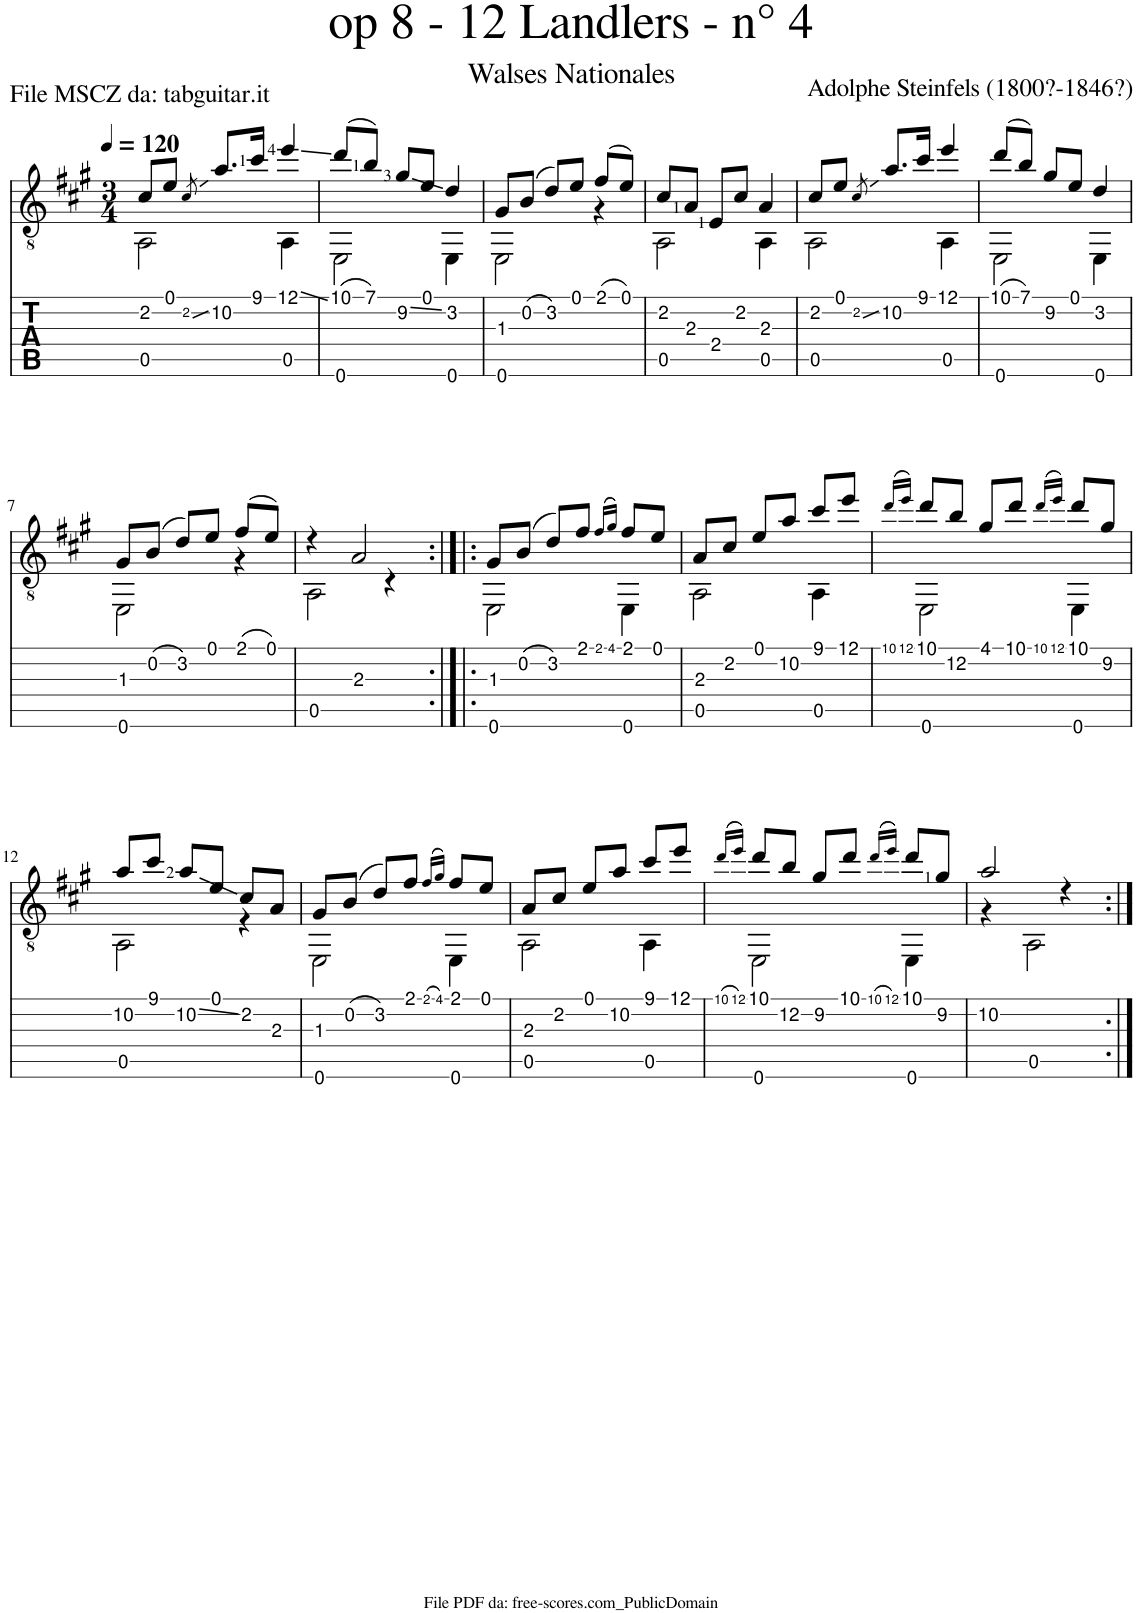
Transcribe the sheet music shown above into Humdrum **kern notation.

**kern	**kern
*part1	*part1
*staff2	*staff1
*I"Guitar	*
*I'Guit.	*
*stria6	*
*	*clefGv2
*k[f#c#g#]	*k[f#c#g#]
*M3/4	*M3/4
*MM120	*MM120
=1	=1
*^	*^
8c#L	2AA	8c#/L	2AA\
8eJ	.	8e/J	.
qc#	.	8qc#/	.
8.aL	.	8.a/L	.
16cc#Jk	.	16cc#/Jk	.
4ee	4AA	4ee/	4AA\
=2	=2	=2	=2
8ddL	2EE	(8dd/L	2EE\
8bJ	.	8b/J)	.
8g#L	.	8g#/L	.
8eJ	.	8e/J	.
4d	4EE	4d/	4EE\
=3	=3	=3	=3
8G#L	2EE	8G#/L	2EE\
8BJ	.	(8B/J	.
8dL	.	8d/L)	.
8eJ	.	8e/J	.
8f#L	4r	(8f#/L	4r
8eJ	.	8e/J)	.
=4	=4	=4	=4
8c#L	2AA	8c#/L	2AA\
8AJ	.	8A/J	.
8EL	.	8E/L	.
8c#J	.	8c#/J	.
4A	4AA	4A/	4AA\
=5	=5	=5	=5
8c#L	2AA	8c#/L	2AA\
8eJ	.	8e/J	.
qc#	.	8qc#/	.
8.aL	.	8.a/L	.
16cc#Jk	.	16cc#/Jk	.
4ee	4AA	4ee/	4AA\
=6	=6	=6	=6
8ddL	2EE	(8dd/L	2EE\
8bJ	.	8b/J)	.
8g#L	.	8g#/L	.
8eJ	.	8e/J	.
4d	4EE	4d/	4EE\
!!LO:LB:g=z	!!
=7	=7	=7	=7
8G#L	2EE	8G#/L	2EE\
8BJ	.	(8B/J	.
8dL	.	8d/L)	.
8eJ	.	8e/J	.
8f#L	4r	(8f#/L	4r
8eJ	.	8e/J)	.
=8	=8	=8	=8
4r	2AA	4r	2AA\
2A	.	2A/	.
.	4r	.	4r
=9:|!|:	=9:|!|:	=9:|!|:	=9:|!|:
8G#L	2EE	8G#/L	2EE\
8BJ	.	(8B/J	.
8dL	.	8d/L)	.
8f#J	.	8f#/J	.
qf#	.	(16qf#/LL	.
qg#	.	16qg#/JJ)	.
8f#L	4EE	8f#/L	4EE\
8eJ	.	8e/J	.
=10	=10	=10	=10
8AL	2AA	8A/L	2AA\
8c#J	.	8c#/J	.
8eL	.	8e/L	.
8aJ	.	8a/J	.
8cc#L	4AA	8cc#/L	4AA\
8eeJ	.	8ee/J	.
=11	=11	=11	=11
qdd	.	(16qdd/LL	.
qee	.	16qee/JJ)	.
8ddL	2EE	8dd/L	2EE\
8bJ	.	8b/J	.
8g#L	.	8g#/L	.
8ddJ	.	8dd/J	.
qdd	.	(16qdd/LL	.
qee	.	16qee/JJ)	.
8ddL	4EE	8dd/L	4EE\
8g#J	.	8g#/J	.
!!LO:LB:g=z	!!
=12	=12	=12	=12
8aL	2AA	8a/L	2AA\
8cc#J	.	8cc#/J	.
8aL	.	8a/L	.
8eJ	.	8e/J	.
8c#L	4r	8c#/L	4r
8AJ	.	8A/J	.
=13	=13	=13	=13
8G#L	2EE	8G#/L	2EE\
8BJ	.	(8B/J	.
8dL	.	8d/L)	.
8f#J	.	8f#/J	.
qf#	.	(16qf#/LL	.
qg#	.	16qg#/JJ)	.
8f#L	4EE	8f#/L	4EE\
8eJ	.	8e/J	.
=14	=14	=14	=14
8AL	2AA	8A/L	2AA\
8c#J	.	8c#/J	.
8eL	.	8e/L	.
8aJ	.	8a/J	.
8cc#L	4AA	8cc#/L	4AA\
8eeJ	.	8ee/J	.
=15	=15	=15	=15
qdd	.	(16qdd/LL	.
qee	.	16qee/JJ)	.
8ddL	2EE	8dd/L	2EE\
8bJ	.	8b/J	.
8g#L	.	8g#/L	.
8ddJ	.	8dd/J	.
qdd	.	(16qdd/LL	.
qee	.	16qee/JJ)	.
8ddL	4EE	8dd/L	4EE\
8g#J	.	8g#/J	.
=16	=16	=16	=16
2a	4r	2a/	4r
.	2AA	.	2AA\
4r	.	4r	.
*v	*v	*	*
*	*v	*v
=:|!	=:|!
*-	*-
